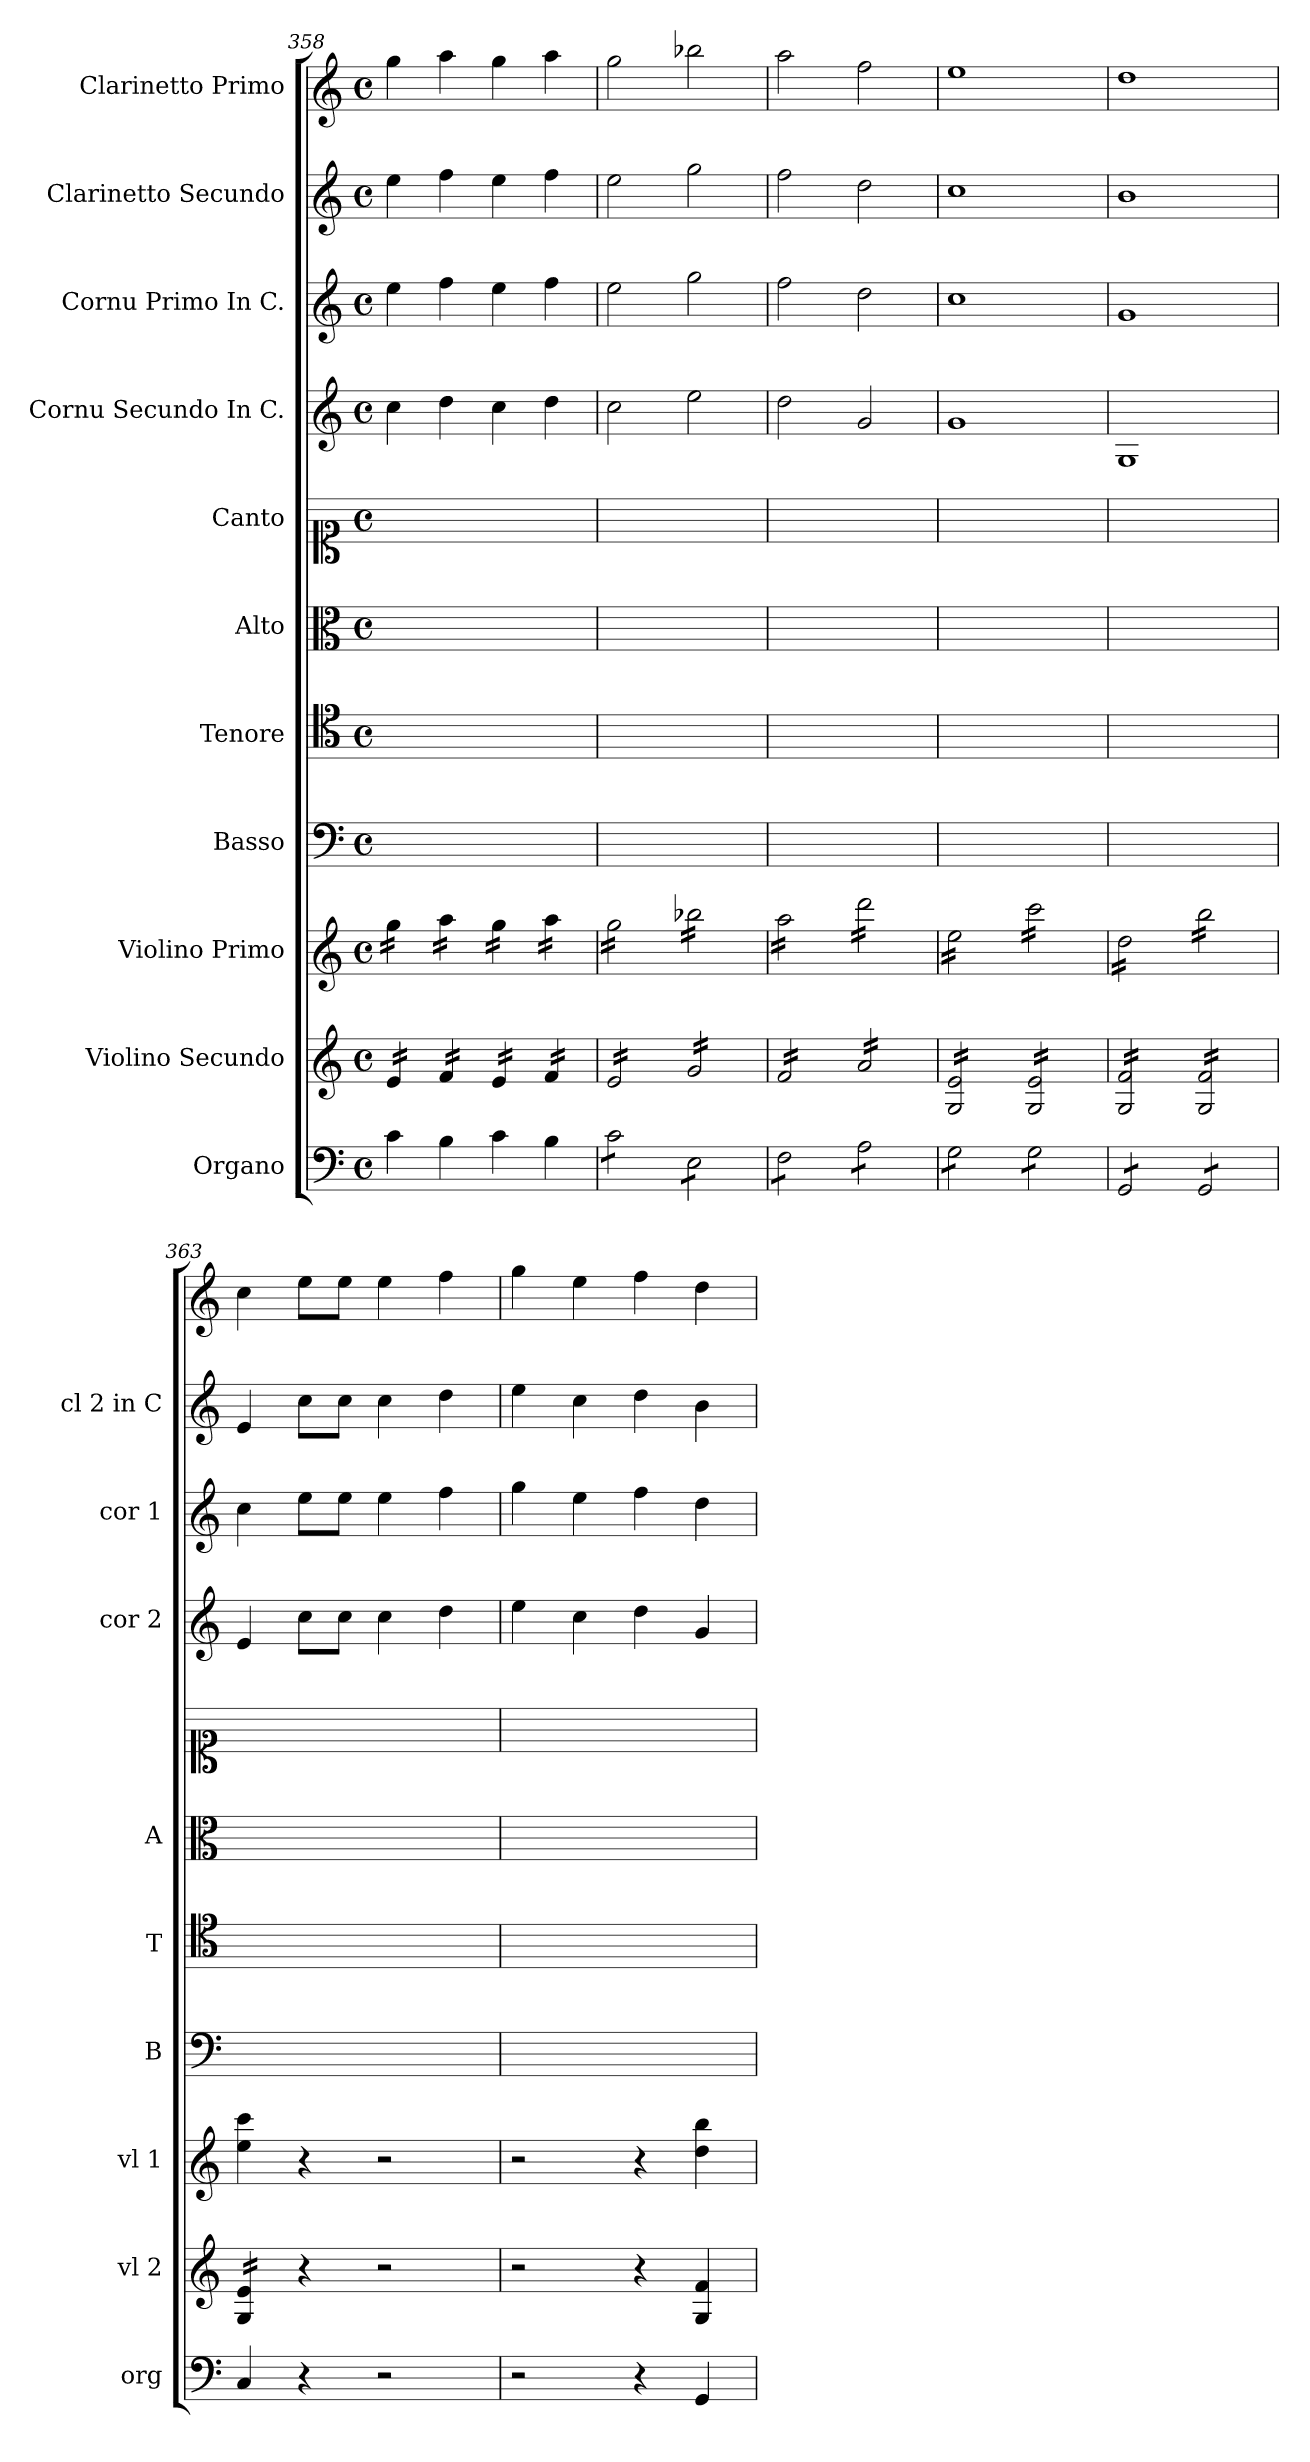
**kern	**kern	**kern	**kern	**kern	**kern	**kern	**kern	**kern	**kern	**kern
*part11	*part10	*part9	*part8	*part7	*part6	*part5	*part4	*part3	*part2	*part1
*staff11	*staff10	*staff9	*staff8	*staff7	*staff6	*staff5	*staff4	*staff3	*staff2	*staff1
*I"Organo	*I"Violino Secundo	*I"Violino Primo	*I"Basso	*I"Tenore	*I"Alto	*I"Canto	*I"Cornu Secundo In C.	*I"Cornu Primo In C.	*I"Clarinetto Secundo	*I"Clarinetto Primo
*I'org	*I'vl 2	*I'vl 1	*I'B	*I'T	*I'A	*	*I'cor 2	*I'cor 1	*I'cl 2 in C	*
*clefF4	*clefG2	*clefG2	*clefF4	*clefC4	*clefC3	*clefC1	*clefG2	*clefG2	*clefG2	*clefG2
*k[]	*k[]	*k[]	*k[]	*k[]	*k[]	*k[]	*k[]	*k[]	*k[]	*k[]
*M4/4	*M4/4	*M4/4	*M4/4	*M4/4	*M4/4	*M4/4	*M4/4	*M4/4	*M4/4	*M4/4
*met(c)	*met(c)	*met(c)	*met(c)	*met(c)	*met(c)	*met(c)	*met(c)	*met(c)	*met(c)	*met(c)
=358	=358	=358	=358	=358	=358	=358	=358	=358	=358	=358
*	*tremolo	*	*	*	*	*	*	*	*	*
*	*	*tremolo	*	*	*	*	*	*	*	*
4c\	16e/LL	16gg\LL	1ryy	1ryy	1ryy	1ryy	4cc\	4ee\	4ee\	4gg\
.	16e/	16gg\	.	.	.	.	.	.	.	.
.	16e/	16gg\	.	.	.	.	.	.	.	.
.	16e/JJ	16gg\JJ	.	.	.	.	.	.	.	.
4B\	16f/LL	16aa\LL	.	.	.	.	4dd\	4ff\	4ff\	4aa\
.	16f/	16aa\	.	.	.	.	.	.	.	.
.	16f/	16aa\	.	.	.	.	.	.	.	.
.	16f/JJ	16aa\JJ	.	.	.	.	.	.	.	.
4c\	16e/LL	16gg\LL	.	.	.	.	4cc\	4ee\	4ee\	4gg\
.	16e/	16gg\	.	.	.	.	.	.	.	.
.	16e/	16gg\	.	.	.	.	.	.	.	.
.	16e/JJ	16gg\JJ	.	.	.	.	.	.	.	.
4B\	16f/LL	16aa\LL	.	.	.	.	4dd\	4ff\	4ff\	4aa\
.	16f/	16aa\	.	.	.	.	.	.	.	.
.	16f/	16aa\	.	.	.	.	.	.	.	.
.	16f/JJ	16aa\JJ	.	.	.	.	.	.	.	.
=359	=359	=359	=359	=359	=359	=359	=359	=359	=359	=359
*tremolo	*	*	*	*	*	*	*	*	*	*
8c\L	16e/LL	16gg\LL	1ryy	1ryy	1ryy	1ryy	2cc\	2ee\	2ee\	2gg\
.	16e/	16gg\	.	.	.	.	.	.	.	.
8c\	16e/	16gg\	.	.	.	.	.	.	.	.
.	16e/	16gg\	.	.	.	.	.	.	.	.
8c\	16e/	16gg\	.	.	.	.	.	.	.	.
.	16e/	16gg\	.	.	.	.	.	.	.	.
8c\J	16e/	16gg\	.	.	.	.	.	.	.	.
.	16e/JJ	16gg\JJ	.	.	.	.	.	.	.	.
8E\L	16g/LL	16bb-X\LL	.	.	.	.	2ee\	2gg\	2gg\	2bb-X\
.	16g/	16bb-X\	.	.	.	.	.	.	.	.
8E\	16g/	16bb-X\	.	.	.	.	.	.	.	.
.	16g/	16bb-X\	.	.	.	.	.	.	.	.
8E\	16g/	16bb-X\	.	.	.	.	.	.	.	.
.	16g/	16bb-X\	.	.	.	.	.	.	.	.
8E\J	16g/	16bb-X\	.	.	.	.	.	.	.	.
.	16g/JJ	16bb-X\JJ	.	.	.	.	.	.	.	.
=360	=360	=360	=360	=360	=360	=360	=360	=360	=360	=360
8F\L	16f/LL	16aa\LL	1ryy	1ryy	1ryy	1ryy	2dd\	2ff\	2ff\	2aa\
.	16f/	16aa\	.	.	.	.	.	.	.	.
8F\	16f/	16aa\	.	.	.	.	.	.	.	.
.	16f/	16aa\	.	.	.	.	.	.	.	.
8F\	16f/	16aa\	.	.	.	.	.	.	.	.
.	16f/	16aa\	.	.	.	.	.	.	.	.
8F\J	16f/	16aa\	.	.	.	.	.	.	.	.
.	16f/JJ	16aa\JJ	.	.	.	.	.	.	.	.
8A\L	16a/LL	16ddd\LL	.	.	.	.	2g/	2dd\	2dd\	2ff\
.	16a/	16ddd\	.	.	.	.	.	.	.	.
8A\	16a/	16ddd\	.	.	.	.	.	.	.	.
.	16a/	16ddd\	.	.	.	.	.	.	.	.
8A\	16a/	16ddd\	.	.	.	.	.	.	.	.
.	16a/	16ddd\	.	.	.	.	.	.	.	.
8A\J	16a/	16ddd\	.	.	.	.	.	.	.	.
.	16a/JJ	16ddd\JJ	.	.	.	.	.	.	.	.
=361	=361	=361	=361	=361	=361	=361	=361	=361	=361	=361
8G\L	16G/ 16e/LL	16ee\LL	1ryy	1ryy	1ryy	1ryy	1g	1cc	1cc	1ee
.	16G/ 16e/	16ee\	.	.	.	.	.	.	.	.
8G\	16G/ 16e/	16ee\	.	.	.	.	.	.	.	.
.	16G/ 16e/	16ee\	.	.	.	.	.	.	.	.
8G\	16G/ 16e/	16ee\	.	.	.	.	.	.	.	.
.	16G/ 16e/	16ee\	.	.	.	.	.	.	.	.
8G\J	16G/ 16e/	16ee\	.	.	.	.	.	.	.	.
.	16G/ 16e/JJ	16ee\JJ	.	.	.	.	.	.	.	.
8G\L	16G/ 16e/LL	16ccc\LL	.	.	.	.	.	.	.	.
.	16G/ 16e/	16ccc\	.	.	.	.	.	.	.	.
8G\	16G/ 16e/	16ccc\	.	.	.	.	.	.	.	.
.	16G/ 16e/	16ccc\	.	.	.	.	.	.	.	.
8G\	16G/ 16e/	16ccc\	.	.	.	.	.	.	.	.
.	16G/ 16e/	16ccc\	.	.	.	.	.	.	.	.
8G\J	16G/ 16e/	16ccc\	.	.	.	.	.	.	.	.
.	16G/ 16e/JJ	16ccc\JJ	.	.	.	.	.	.	.	.
=362	=362	=362	=362	=362	=362	=362	=362	=362	=362	=362
8GG/L	16G/ 16f/LL	16dd\LL	1ryy	1ryy	1ryy	1ryy	1G	1g	1b	1dd
.	16G/ 16f/	16dd\	.	.	.	.	.	.	.	.
8GG/	16G/ 16f/	16dd\	.	.	.	.	.	.	.	.
.	16G/ 16f/	16dd\	.	.	.	.	.	.	.	.
8GG/	16G/ 16f/	16dd\	.	.	.	.	.	.	.	.
.	16G/ 16f/	16dd\	.	.	.	.	.	.	.	.
8GG/J	16G/ 16f/	16dd\	.	.	.	.	.	.	.	.
.	16G/ 16f/JJ	16dd\JJ	.	.	.	.	.	.	.	.
8GG/L	16G/ 16f/LL	16bb\LL	.	.	.	.	.	.	.	.
.	16G/ 16f/	16bb\	.	.	.	.	.	.	.	.
8GG/	16G/ 16f/	16bb\	.	.	.	.	.	.	.	.
.	16G/ 16f/	16bb\	.	.	.	.	.	.	.	.
8GG/	16G/ 16f/	16bb\	.	.	.	.	.	.	.	.
.	16G/ 16f/	16bb\	.	.	.	.	.	.	.	.
8GG/J	16G/ 16f/	16bb\	.	.	.	.	.	.	.	.
*Xtremolo	*	*	*	*	*	*	*	*	*	*
.	16G/ 16f/JJ	16bb\JJ	.	.	.	.	.	.	.	.
*	*	*Xtremolo	*	*	*	*	*	*	*	*
=363	=363	=363	=363	=363	=363	=363	=363	=363	=363	=363
4C/	16G/ 16e/LL	4ee\ 4ccc\	1ryy	1ryy	1ryy	1ryy	4e/	4cc\	4e/	4cc\
.	16G/ 16e/	.	.	.	.	.	.	.	.	.
.	16G/ 16e/	.	.	.	.	.	.	.	.	.
.	16G/ 16e/JJ	.	.	.	.	.	.	.	.	.
*	*Xtremolo	*	*	*	*	*	*	*	*	*
4r	4r	4r	.	.	.	.	8cc\L	8ee\L	8cc\L	8ee\L
.	.	.	.	.	.	.	8cc\J	8ee\J	8cc\J	8ee\J
2r	2r	2r	.	.	.	.	4cc\	4ee\	4cc\	4ee\
.	.	.	.	.	.	.	4dd\	4ff\	4dd\	4ff\
=364	=364	=364	=364	=364	=364	=364	=364	=364	=364	=364
2r	2r	2r	1ryy	1ryy	1ryy	1ryy	4ee\	4gg\	4ee\	4gg\
.	.	.	.	.	.	.	4cc\	4ee\	4cc\	4ee\
4r	4r	4r	.	.	.	.	4dd\	4ff\	4dd\	4ff\
4GG/	4G/ 4f/	4dd\ 4bb\	.	.	.	.	4g/	4dd\	4b\	4dd\
=	=	=	=	=	=	=	=	=	=	=
*-	*-	*-	*-	*-	*-	*-	*-	*-	*-	*-
